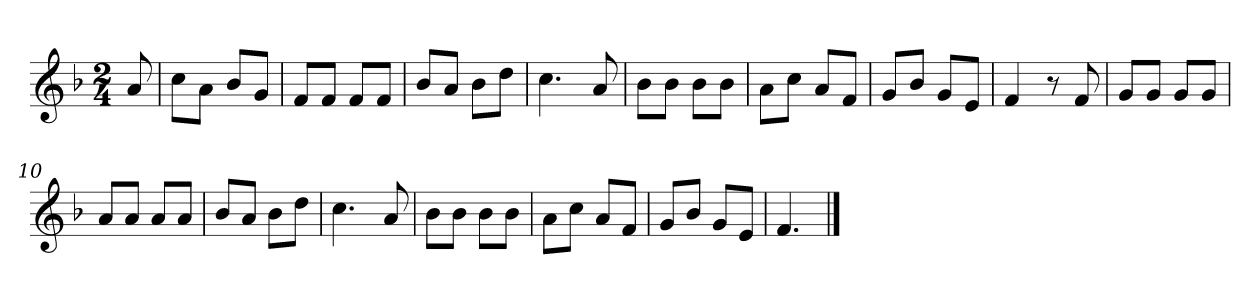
**kern
*part1
*staff1
*clefG2
*k[b-]
*F:
*M2/4
*MM120
=
8a
=1
8cc\L
8a\J
8b-/L
8g/J
=2
8f/L
8f/J
8f/L
8f/J
=3
8b-/L
8a/J
8b-\L
8dd\J
=4
4.cc
8a
=5
8b-\L
8b-\J
8b-\L
8b-\J
=6
8a\L
8cc\J
8a/L
8f/J
=7
8g/L
8b-/J
8g/L
8e/J
=8
4f
8r
8f
=9
8g/L
8g/J
8g/L
8g/J
=10
8a/L
8a/J
8a/L
8a/J
=11
8b-/L
8a/J
8b-\L
8dd\J
=12
4.cc
8a
=13
8b-\L
8b-\J
8b-\L
8b-\J
=14
8a\L
8cc\J
8a/L
8f/J
=15
8g/L
8b-/J
8g/L
8e/J
=16
4.f
==
*-
